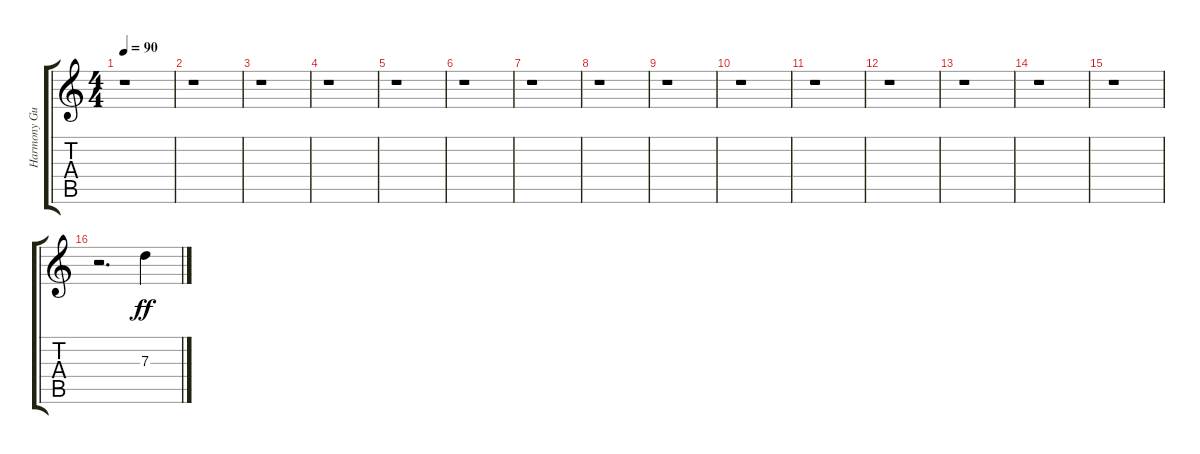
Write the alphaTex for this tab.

\track ("Harmony Gu" "Harmony Gu") {instrument distortionguitar}
\staff {score tabs}
\tuning (E4 B3 G3 D3 A2 E2) {hide}
\ts (4 4)
\tempo 90
\clef g2
\ks c
r.1{dy ff} |
r.1 |
r.1 |
r.1 |
r.1 |
r.1 |
r.1 |
r.1 |
r.1 |
r.1 |
r.1 |
r.1 |
r.1 |
r.1 |
r.1 |
r.2{d} 7.3.4
